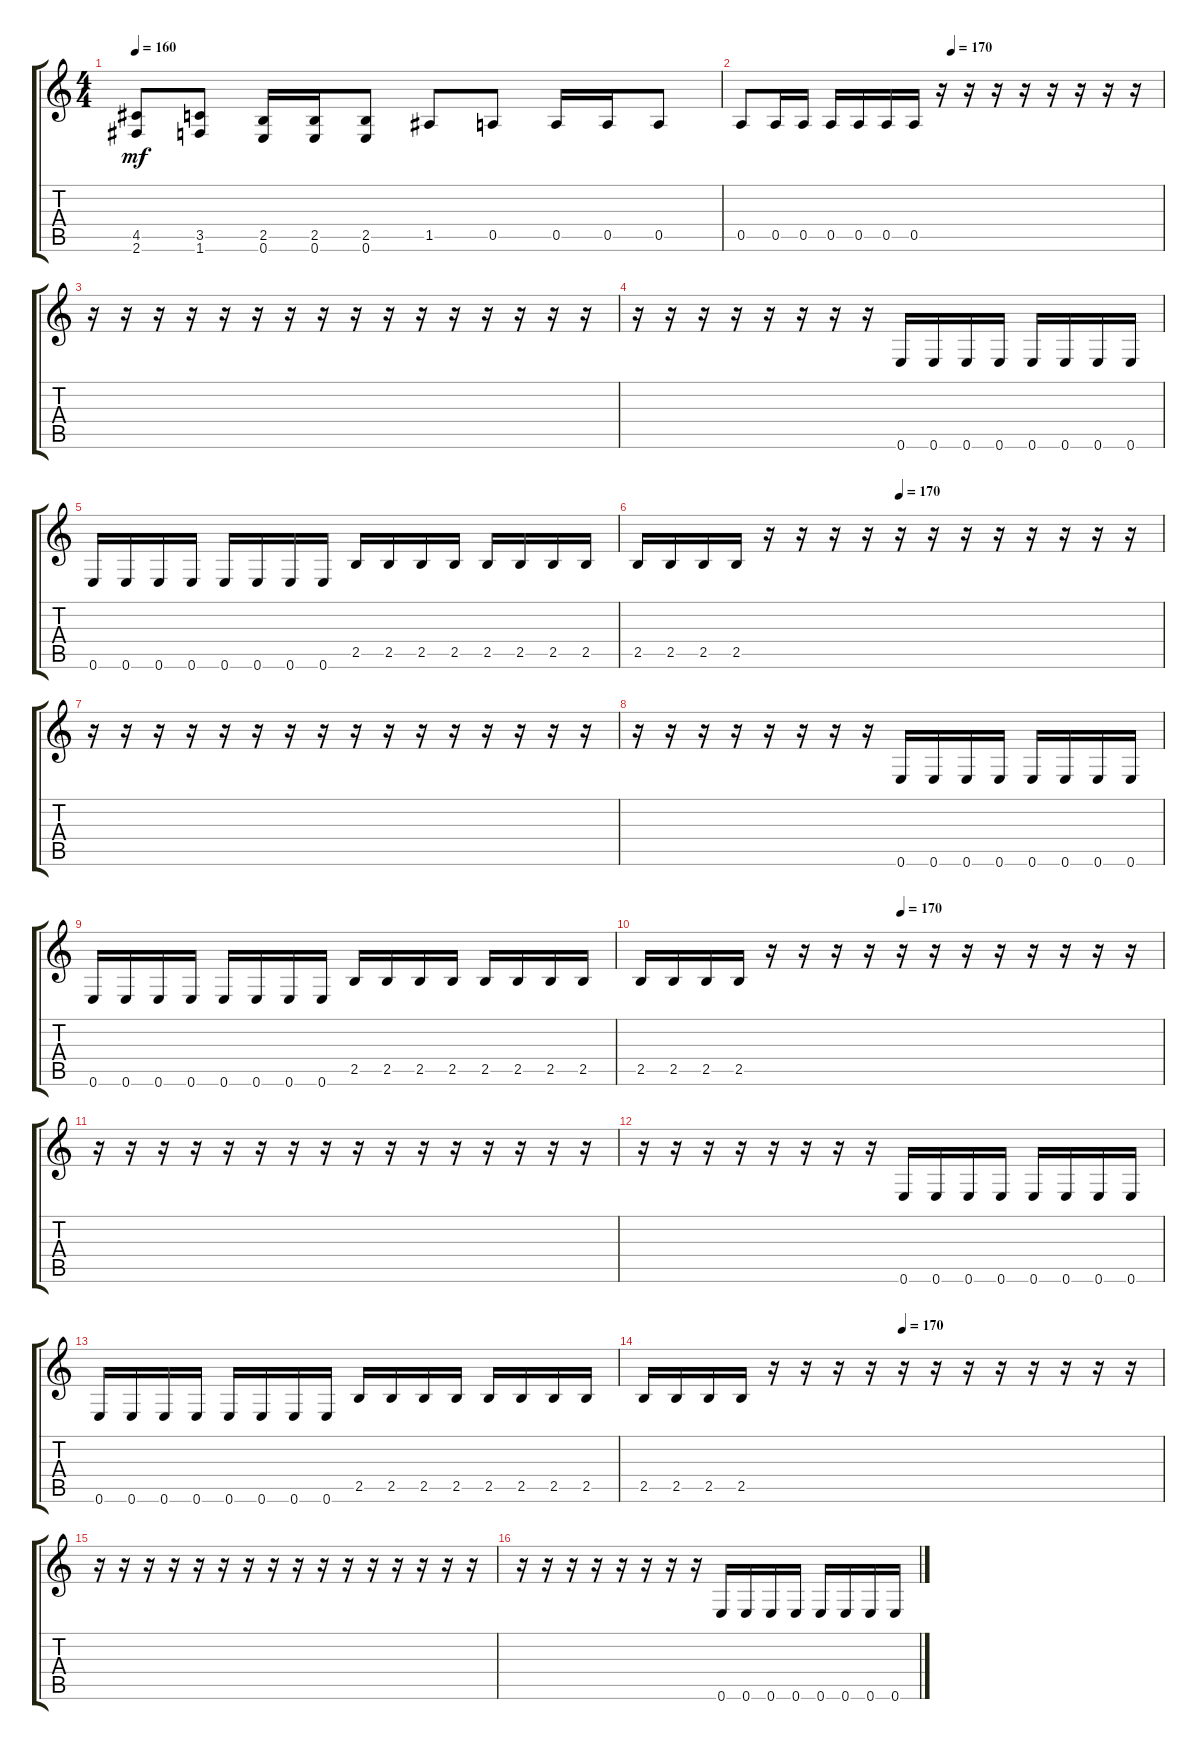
\track "" {instrument distortionguitar}
\staff {score tabs}
\tuning (E4 B3 G3 D3 A2 E2) {hide}
\ts (4 4)
\tempo 160
\clef g2
\ks c
(4.5 2.6).8{dy mf} (3.5 1.6).8 (2.5 0.6).16 (2.5 0.6).16 (2.5 0.6).8 1.5.8 0.5.8 0.5.16 0.5.16 0.5.8 |
\tempo (170 0.5)
0.5.8 0.5.16 0.5.16 0.5.16 0.5.16 0.5.16 0.5.16 r.16 r.16 r.16 r.16 r.16 r.16 r.16 r.16 |
r.16 r.16 r.16 r.16 r.16 r.16 r.16 r.16 r.16 r.16 r.16 r.16 r.16 r.16 r.16 r.16 |
r.16 r.16 r.16 r.16 r.16 r.16 r.16 r.16 0.6.16 0.6.16 0.6.16 0.6.16 0.6.16 0.6.16 0.6.16 0.6.16 |
0.6.16 0.6.16 0.6.16 0.6.16 0.6.16 0.6.16 0.6.16 0.6.16 2.5.16 2.5.16 2.5.16 2.5.16 2.5.16 2.5.16 2.5.16 2.5.16 |
\tempo (170 0.5)
2.5.16 2.5.16 2.5.16 2.5.16 r.16 r.16 r.16 r.16 r.16 r.16 r.16 r.16 r.16 r.16 r.16 r.16 |
r.16 r.16 r.16 r.16 r.16 r.16 r.16 r.16 r.16 r.16 r.16 r.16 r.16 r.16 r.16 r.16 |
r.16 r.16 r.16 r.16 r.16 r.16 r.16 r.16 0.6.16 0.6.16 0.6.16 0.6.16 0.6.16 0.6.16 0.6.16 0.6.16 |
0.6.16 0.6.16 0.6.16 0.6.16 0.6.16 0.6.16 0.6.16 0.6.16 2.5.16 2.5.16 2.5.16 2.5.16 2.5.16 2.5.16 2.5.16 2.5.16 |
\tempo (170 0.5)
2.5.16 2.5.16 2.5.16 2.5.16 r.16 r.16 r.16 r.16 r.16 r.16 r.16 r.16 r.16 r.16 r.16 r.16 |
r.16 r.16 r.16 r.16 r.16 r.16 r.16 r.16 r.16 r.16 r.16 r.16 r.16 r.16 r.16 r.16 |
r.16 r.16 r.16 r.16 r.16 r.16 r.16 r.16 0.6.16 0.6.16 0.6.16 0.6.16 0.6.16 0.6.16 0.6.16 0.6.16 |
0.6.16 0.6.16 0.6.16 0.6.16 0.6.16 0.6.16 0.6.16 0.6.16 2.5.16 2.5.16 2.5.16 2.5.16 2.5.16 2.5.16 2.5.16 2.5.16 |
\tempo (170 0.5)
2.5.16 2.5.16 2.5.16 2.5.16 r.16 r.16 r.16 r.16 r.16 r.16 r.16 r.16 r.16 r.16 r.16 r.16 |
r.16 r.16 r.16 r.16 r.16 r.16 r.16 r.16 r.16 r.16 r.16 r.16 r.16 r.16 r.16 r.16 |
r.16 r.16 r.16 r.16 r.16 r.16 r.16 r.16 0.6.16 0.6.16 0.6.16 0.6.16 0.6.16 0.6.16 0.6.16 0.6.16
